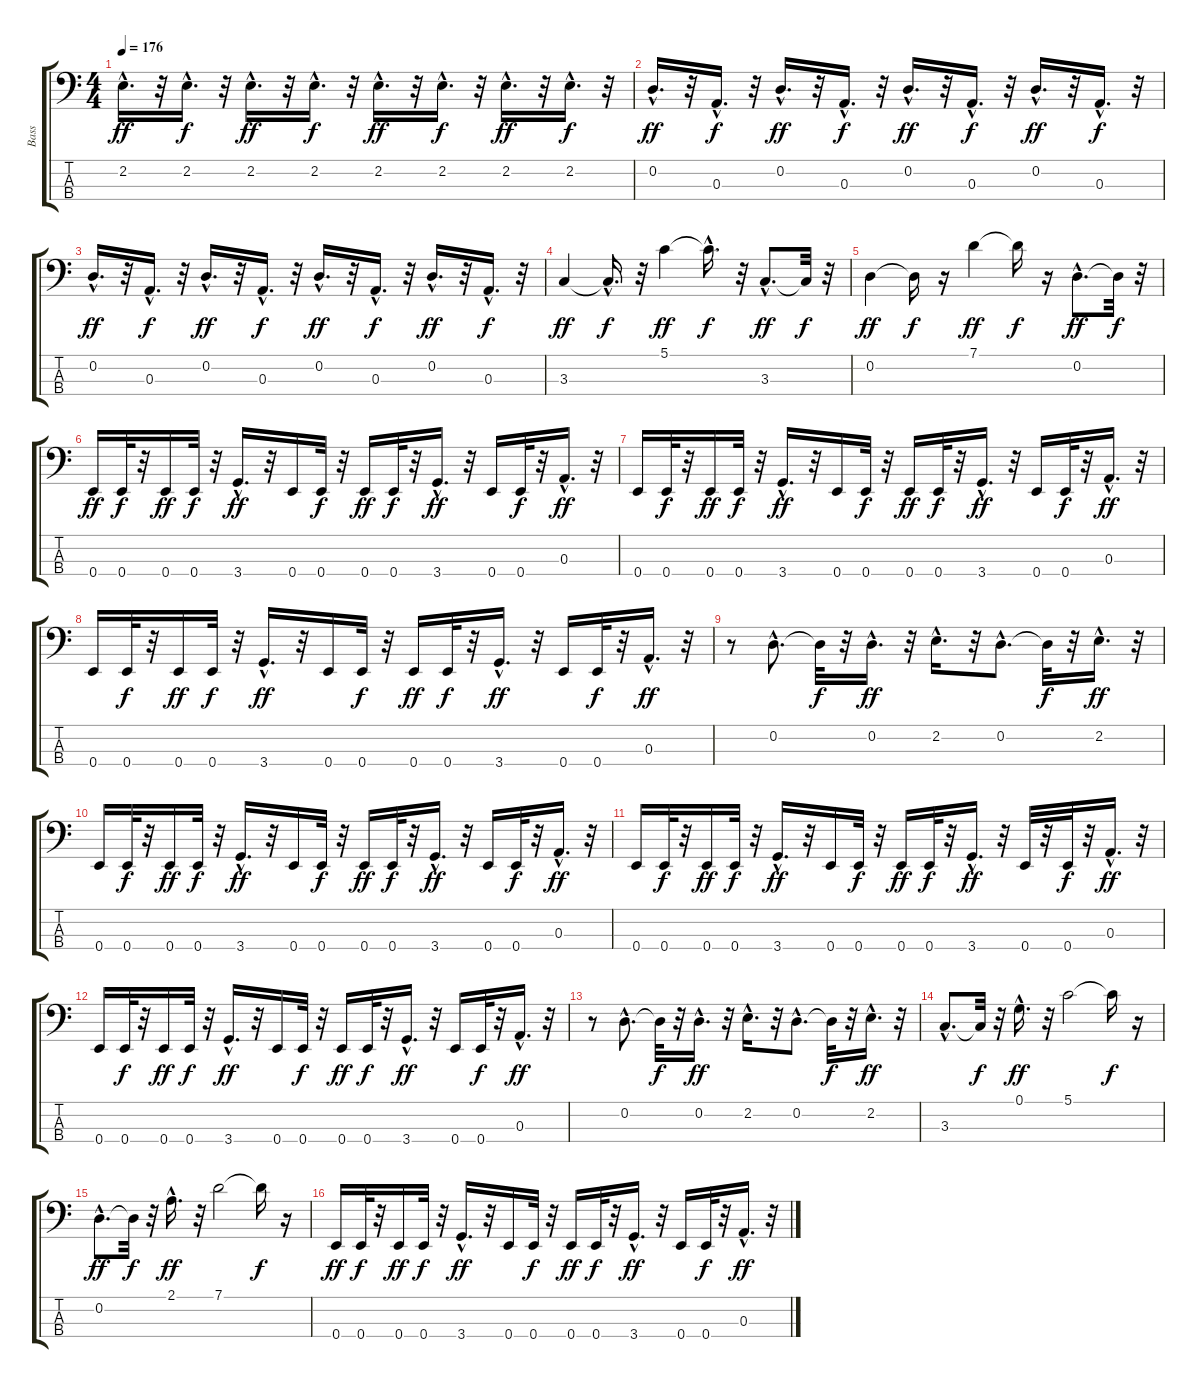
\track ("Bass" "Bass") {instrument electricbassfinger}
\staff {score tabs}
\tuning (G2 D2 A1 E1) {hide}
\ts (4 4)
\tempo 176
\clef f4
\ks c
2.2{hac}.16{d dy ff} r.32 2.2{hac}.16{d dy f} r.32 2.2{hac}.16{d dy ff} r.32 2.2{hac}.16{d dy f} r.32 2.2{hac}.16{d dy ff} r.32 2.2{hac}.16{d dy f} r.32 2.2{hac}.16{d dy ff} r.32 2.2{hac}.16{d dy f} r.32 |
0.2{hac}.16{d dy ff} r.32 0.3{hac}.16{d dy f} r.32 0.2{hac}.16{d dy ff} r.32 0.3{hac}.16{d dy f} r.32 0.2{hac}.16{d dy ff} r.32 0.3{hac}.16{d dy f} r.32 0.2{hac}.16{d dy ff} r.32 0.3{hac}.16{d dy f} r.32 |
0.2{hac}.16{d dy ff} r.32 0.3{hac}.16{d dy f} r.32 0.2{hac}.16{d dy ff} r.32 0.3{hac}.16{d dy f} r.32 0.2{hac}.16{d dy ff} r.32 0.3{hac}.16{d dy f} r.32 0.2{hac}.16{d dy ff} r.32 0.3{hac}.16{d dy f} r.32 |
3.3.4{dy ff} 3.3{hac t}.16{d dy f} r.32 5.1.4{dy ff} 5.1{hac t}.16{d dy f} r.32 3.3{hac}.8{d dy ff} 3.3{t}.32{dy f} r.32 |
0.2.4{dy ff} 0.2{t}.16{dy f} r.16 7.1.4{dy ff} 7.1{t}.16{dy f} r.16 0.2{hac}.8{d dy ff} 0.2{t}.32{dy f} r.32 |
0.4.16{dy ff} 0.4.32{dy f} r.32 0.4.16{dy ff} 0.4.32{dy f} r.32 3.4{hac}.16{d dy ff} r.32 0.4.16 0.4.32{dy f} r.32 0.4.16{dy ff} 0.4.32{dy f} r.32 3.4{hac}.16{d dy ff} r.32 0.4.16 0.4.32{dy f} r.32 0.3{hac}.16{d dy ff} r.32 |
0.4.16 0.4.32{dy f} r.32 0.4.16{dy ff} 0.4.32{dy f} r.32 3.4{hac}.16{d dy ff} r.32 0.4.16 0.4.32{dy f} r.32 0.4.16{dy ff} 0.4.32{dy f} r.32 3.4{hac}.16{d dy ff} r.32 0.4.16 0.4.32{dy f} r.32 0.3{hac}.16{d dy ff} r.32 |
0.4.16 0.4.32{dy f} r.32 0.4.16{dy ff} 0.4.32{dy f} r.32 3.4{hac}.16{d dy ff} r.32 0.4.16 0.4.32{dy f} r.32 0.4.16{dy ff} 0.4.32{dy f} r.32 3.4{hac}.16{d dy ff} r.32 0.4.16 0.4.32{dy f} r.32 0.3{hac}.16{d dy ff} r.32 |
r.8 0.2{hac}.8{d} 0.2{t}.32{dy f} r.32 0.2{hac}.16{d dy ff} r.32 2.2{hac}.16{d} r.32 0.2{hac}.8{d} 0.2{t}.32{dy f} r.32 2.2{hac}.16{d dy ff} r.32 |
0.4.16 0.4.32{dy f} r.32 0.4.16{dy ff} 0.4.32{dy f} r.32 3.4{hac}.16{d dy ff} r.32 0.4.16 0.4.32{dy f} r.32 0.4.16{dy ff} 0.4.32{dy f} r.32 3.4{hac}.16{d dy ff} r.32 0.4.16 0.4.32{dy f} r.32 0.3{hac}.16{d dy ff} r.32 |
0.4.16 0.4.32{dy f} r.32 0.4.16{dy ff} 0.4.32{dy f} r.32 3.4{hac}.16{d dy ff} r.32 0.4.16 0.4.32{dy f} r.32 0.4.16{dy ff} 0.4.32{dy f} r.32 3.4{hac}.16{d dy ff} r.32 0.4.32 r.32 0.4.32{dy f} r.32 0.3{hac}.16{d dy ff} r.32 |
0.4.16 0.4.32{dy f} r.32 0.4.16{dy ff} 0.4.32{dy f} r.32 3.4{hac}.16{d dy ff} r.32 0.4.16 0.4.32{dy f} r.32 0.4.16{dy ff} 0.4.32{dy f} r.32 3.4{hac}.16{d dy ff} r.32 0.4.16 0.4.32{dy f} r.32 0.3{hac}.16{d dy ff} r.32 |
r.8 0.2{hac}.8{d} 0.2{t}.32{dy f} r.32 0.2{hac}.16{d dy ff} r.32 2.2{hac}.16{d} r.32 0.2{hac}.8{d} 0.2{t}.32{dy f} r.32 2.2{hac}.16{d dy ff} r.32 |
3.3{hac}.8{d} 3.3{t}.32{dy f} r.32 0.1{hac}.16{d dy ff} r.32 5.1.2 5.1{t}.16{dy f} r.16 |
0.2{hac}.8{d dy ff} 0.2{t}.32{dy f} r.32 2.1{hac}.16{d dy ff} r.32 7.1.2 7.1{t}.16{dy f} r.16 |
0.4.16{dy ff} 0.4.32{dy f} r.32 0.4.16{dy ff} 0.4.32{dy f} r.32 3.4{hac}.16{d dy ff} r.32 0.4.16 0.4.32{dy f} r.32 0.4.16{dy ff} 0.4.32{dy f} r.32 3.4{hac}.16{d dy ff} r.32 0.4.16 0.4.32{dy f} r.32 0.3{hac}.16{d dy ff} r.32
